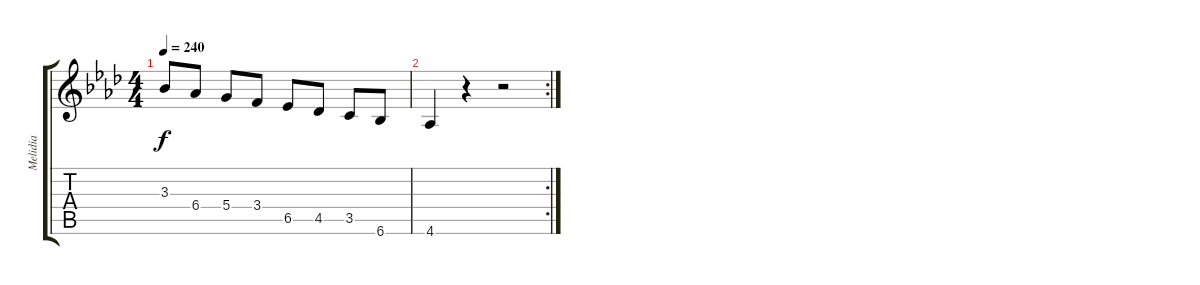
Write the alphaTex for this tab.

\track ("Melidia" "Melidia") {instrument acousticguitarnylon}
\staff {score tabs}
\tuning (E4 B3 G3 D3 A2 E2) {hide}
\ts (4 4)
\tempo 240
\clef g2
\ks fminor
3.3.8{dy f} 6.4.8 5.4.8 3.4.8 6.5.8 4.5.8 3.5.8 6.6.8 |
\rc 2
4.6.4 r.4 r.2
